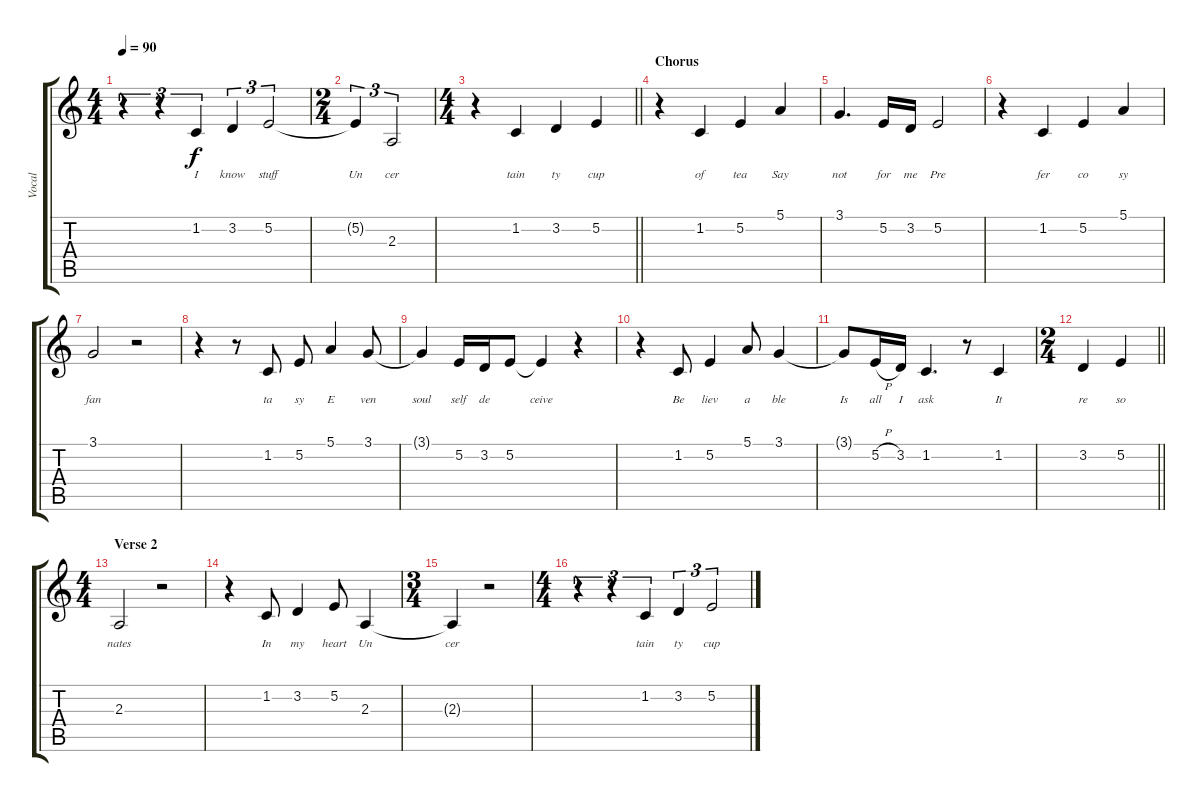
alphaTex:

\track ("Vocal" "Vocal") {instrument acousticgrandpiano}
\staff {score tabs}
\tuning (E4 B3 G3 D3 A2 E2) {hide}
\ts (4 4)
\tempo 90
\clef g2
\ks c
r.4{tu (3 2) dy f} r.4{tu (3 2)} 1.2.4{tu (3 2) lyrics (0 "I") lyrics (1 "") lyrics (2 "") lyrics (3 "") lyrics (4 "")} 3.2.4{tu (3 2) lyrics (0 "know") lyrics (1 "") lyrics (2 "") lyrics (3 "") lyrics (4 "")} 5.2.2{tu (3 2) lyrics (0 "stuff") lyrics (1 "") lyrics (2 "") lyrics (3 "") lyrics (4 "")} |
\ts (2 4)
5.2{t}.4{tu (3 2) lyrics (0 "Un") lyrics (1 "") lyrics (2 "") lyrics (3 "") lyrics (4 "")} 2.3.2{tu (3 2) lyrics (0 "cer") lyrics (1 "") lyrics (2 "") lyrics (3 "") lyrics (4 "")} |
\ts (4 4)
\barLineRight lightlight
r.4 1.2.4{lyrics (0 "tain") lyrics (1 "") lyrics (2 "") lyrics (3 "") lyrics (4 "")} 3.2.4{lyrics (0 "ty") lyrics (1 "") lyrics (2 "") lyrics (3 "") lyrics (4 "")} 5.2.4{lyrics (0 "cup") lyrics (1 "") lyrics (2 "") lyrics (3 "") lyrics (4 "")} |
\section ("" "Chorus")
r.4 1.2.4{lyrics (0 "of") lyrics (1 "") lyrics (2 "") lyrics (3 "") lyrics (4 "")} 5.2.4{lyrics (0 "tea") lyrics (1 "") lyrics (2 "") lyrics (3 "") lyrics (4 "")} 5.1.4{lyrics (0 "Say") lyrics (1 "") lyrics (2 "") lyrics (3 "") lyrics (4 "")} |
3.1.4{d lyrics (0 "not") lyrics (1 "") lyrics (2 "") lyrics (3 "") lyrics (4 "")} 5.2.16{lyrics (0 "for") lyrics (1 "") lyrics (2 "") lyrics (3 "") lyrics (4 "")} 3.2.16{lyrics (0 "me") lyrics (1 "") lyrics (2 "") lyrics (3 "") lyrics (4 "")} 5.2.2{lyrics (0 "Pre") lyrics (1 "") lyrics (2 "") lyrics (3 "") lyrics (4 "")} |
r.4 1.2.4{lyrics (0 "fer") lyrics (1 "") lyrics (2 "") lyrics (3 "") lyrics (4 "")} 5.2.4{lyrics (0 "co") lyrics (1 "") lyrics (2 "") lyrics (3 "") lyrics (4 "")} 5.1.4{lyrics (0 "sy") lyrics (1 "") lyrics (2 "") lyrics (3 "") lyrics (4 "")} |
3.1.2{lyrics (0 "fan") lyrics (1 "") lyrics (2 "") lyrics (3 "") lyrics (4 "")} r.2 |
r.4 r.8 1.2.8{lyrics (0 "ta") lyrics (1 "") lyrics (2 "") lyrics (3 "") lyrics (4 "")} 5.2.8{lyrics (0 "sy") lyrics (1 "") lyrics (2 "") lyrics (3 "") lyrics (4 "")} 5.1.4{lyrics (0 "E") lyrics (1 "") lyrics (2 "") lyrics (3 "") lyrics (4 "")} 3.1.8{lyrics (0 "ven") lyrics (1 "") lyrics (2 "") lyrics (3 "") lyrics (4 "")} |
3.1{t}.4{lyrics (0 "soul") lyrics (1 "") lyrics (2 "") lyrics (3 "") lyrics (4 "")} 5.2.16{lyrics (0 "self") lyrics (1 "") lyrics (2 "") lyrics (3 "") lyrics (4 "")} 3.2.16{lyrics (0 "de") lyrics (1 "") lyrics (2 "") lyrics (3 "") lyrics (4 "")} 5.2.8{lyrics (0 "") lyrics (1 "") lyrics (2 "") lyrics (3 "") lyrics (4 "")} 5.2{t}.4{lyrics (0 "ceive") lyrics (1 "") lyrics (2 "") lyrics (3 "") lyrics (4 "")} r.4 |
r.4 1.2.8{lyrics (0 "Be") lyrics (1 "") lyrics (2 "") lyrics (3 "") lyrics (4 "")} 5.2.4{lyrics (0 "liev") lyrics (1 "") lyrics (2 "") lyrics (3 "") lyrics (4 "")} 5.1.8{lyrics (0 "a") lyrics (1 "") lyrics (2 "") lyrics (3 "") lyrics (4 "")} 3.1.4{lyrics (0 "ble") lyrics (1 "") lyrics (2 "") lyrics (3 "") lyrics (4 "")} |
3.1{t}.8{lyrics (0 "Is") lyrics (1 "") lyrics (2 "") lyrics (3 "") lyrics (4 "")} 5.2{h}.16{lyrics (0 "all") lyrics (1 "") lyrics (2 "") lyrics (3 "") lyrics (4 "")} 3.2.16{lyrics (0 "I") lyrics (1 "") lyrics (2 "") lyrics (3 "") lyrics (4 "")} 1.2.4{d lyrics (0 "ask") lyrics (1 "") lyrics (2 "") lyrics (3 "") lyrics (4 "")} r.8 1.2.4{lyrics (0 "It") lyrics (1 "") lyrics (2 "") lyrics (3 "") lyrics (4 "")} |
\ts (2 4)
\barLineRight lightlight
3.2.4{lyrics (0 "re") lyrics (1 "") lyrics (2 "") lyrics (3 "") lyrics (4 "")} 5.2.4{lyrics (0 "so") lyrics (1 "") lyrics (2 "") lyrics (3 "") lyrics (4 "")} |
\ts (4 4)
\section ("" "Verse 2")
2.3.2{lyrics (0 "nates") lyrics (1 "") lyrics (2 "") lyrics (3 "") lyrics (4 "")} r.2 |
r.4 1.2.8{lyrics (0 "In") lyrics (1 "") lyrics (2 "") lyrics (3 "") lyrics (4 "")} 3.2.4{lyrics (0 "my") lyrics (1 "") lyrics (2 "") lyrics (3 "") lyrics (4 "")} 5.2.8{lyrics (0 "heart") lyrics (1 "") lyrics (2 "") lyrics (3 "") lyrics (4 "")} 2.3.4{lyrics (0 "Un") lyrics (1 "") lyrics (2 "") lyrics (3 "") lyrics (4 "")} |
\ts (3 4)
2.3{t}.4{lyrics (0 "cer") lyrics (1 "") lyrics (2 "") lyrics (3 "") lyrics (4 "")} r.2 |
\ts (4 4)
r.4{tu (3 2)} r.4{tu (3 2)} 1.2.4{tu (3 2) lyrics (0 "tain") lyrics (1 "") lyrics (2 "") lyrics (3 "") lyrics (4 "")} 3.2.4{tu (3 2) lyrics (0 "ty") lyrics (1 "") lyrics (2 "") lyrics (3 "") lyrics (4 "")} 5.2.2{tu (3 2) lyrics (0 "cup") lyrics (1 "") lyrics (2 "") lyrics (3 "") lyrics (4 "")}
